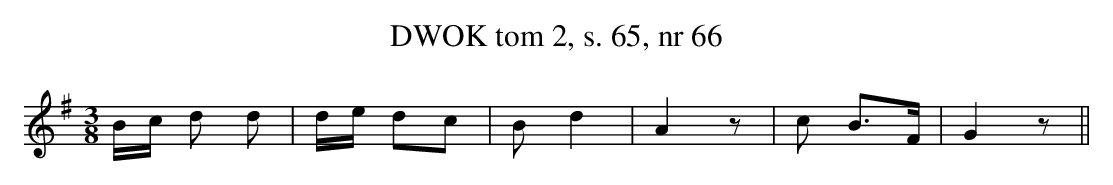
X:1
T: DWOK tom 2, s. 65, nr 66
L: 1/16
M: 3/8
K: G
Bc d2 d2|\
de d2c2|\
B2 d4|\
A4 z2|\
c2 B3F|G4 z2||
